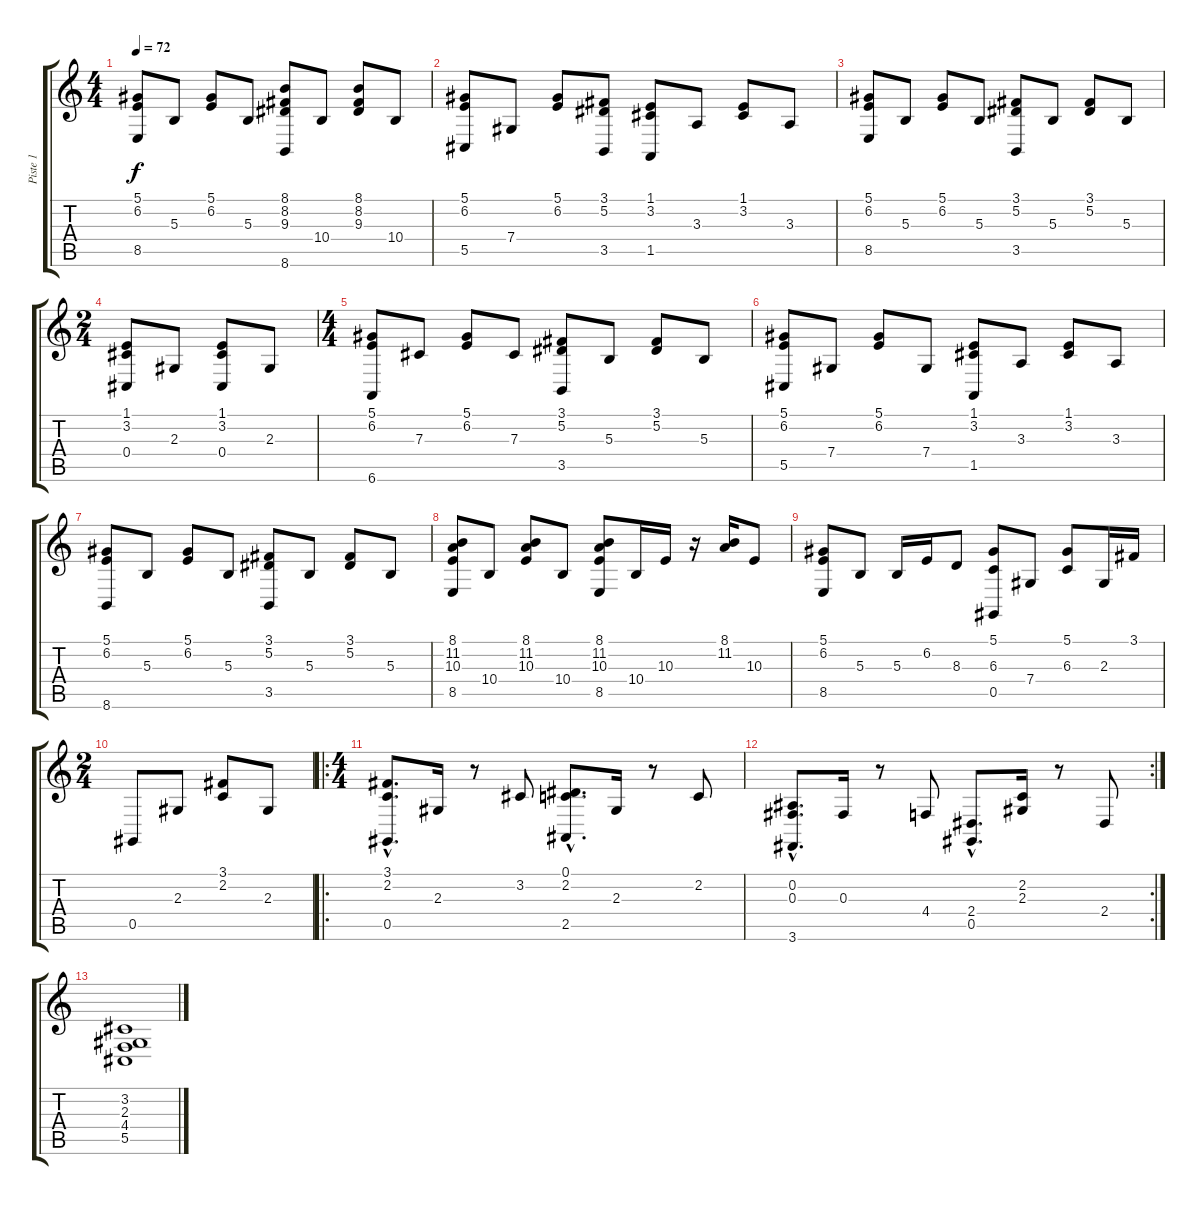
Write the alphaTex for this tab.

\track ("Piste 1" "Piste 1") {instrument acousticgrandpiano}
\staff {score tabs}
\tuning (Eb4 Bb3 Gb3 Db3 Ab2 Eb2) {hide}
\ts (4 4)
\tempo 72
\clef g2
\ks c
(5.1 6.2 8.5).8{dy f} 5.3.8 (5.1 6.2).8 5.3.8 (8.1 8.2 9.3 8.6).8 10.4.8 (8.1 8.2 9.3).8 10.4.8 |
(5.1 6.2 5.5).8 7.4.8 (5.1 6.2).8 (3.1 5.2 3.5).8 (1.1 3.2 1.5).8 3.3.8 (1.1 3.2).8 3.3.8 |
(5.1 6.2 8.5).8 5.3.8 (5.1 6.2).8 5.3.8 (3.1 5.2 3.5).8 5.3.8 (3.1 5.2).8 5.3.8 |
\ts (2 4)
(1.1 3.2 0.4).8 2.3.8 (1.1 3.2 0.4).8 2.3.8 |
\ts (4 4)
(5.1 6.2 6.6).8 7.3.8 (5.1 6.2).8 7.3.8 (3.1 5.2 3.5).8 5.3.8 (3.1 5.2).8 5.3.8 |
(5.1 6.2 5.5).8 7.4.8 (5.1 6.2).8 7.4.8 (1.1 3.2 1.5).8 3.3.8 (1.1 3.2).8 3.3.8 |
(5.1 6.2 8.6).8 5.3.8 (5.1 6.2).8 5.3.8 (3.1 5.2 3.5).8 5.3.8 (3.1 5.2).8 5.3.8 |
(8.1 11.2 10.3 8.5).8 10.4.8 (8.1 11.2 10.3).8 10.4.8 (8.1 11.2 10.3 8.5).8 10.4.16 10.3.16 r.16 (8.1 11.2).16 10.3.8 |
(5.1 6.2 8.5).8 5.3.8 5.3.16 6.2.16 8.3.8 (5.1 6.3 0.5).8 7.4.8 (5.1 6.3).8 2.3.16 3.1.16 |
\ts (2 4)
0.5.8 2.3.8 (3.1 2.2).8 2.3.8 |
\ro
\ts (4 4)
(3.1{hac} 2.2{hac} 0.5{hac}).8{d} 2.3.16 r.8 3.2.8 (0.1{hac} 2.2{hac} 2.5{hac}).8{d} 2.3.16 r.8 2.2.8 |
\rc 2
(0.2{hac} 0.3{hac} 3.6{hac}).8{d} 0.3.16 r.8 4.4.8 (2.4{hac} 0.5).8{d} (2.2 2.3).16 r.8 2.4.8 |
(3.2 2.3 4.4 5.5).1
